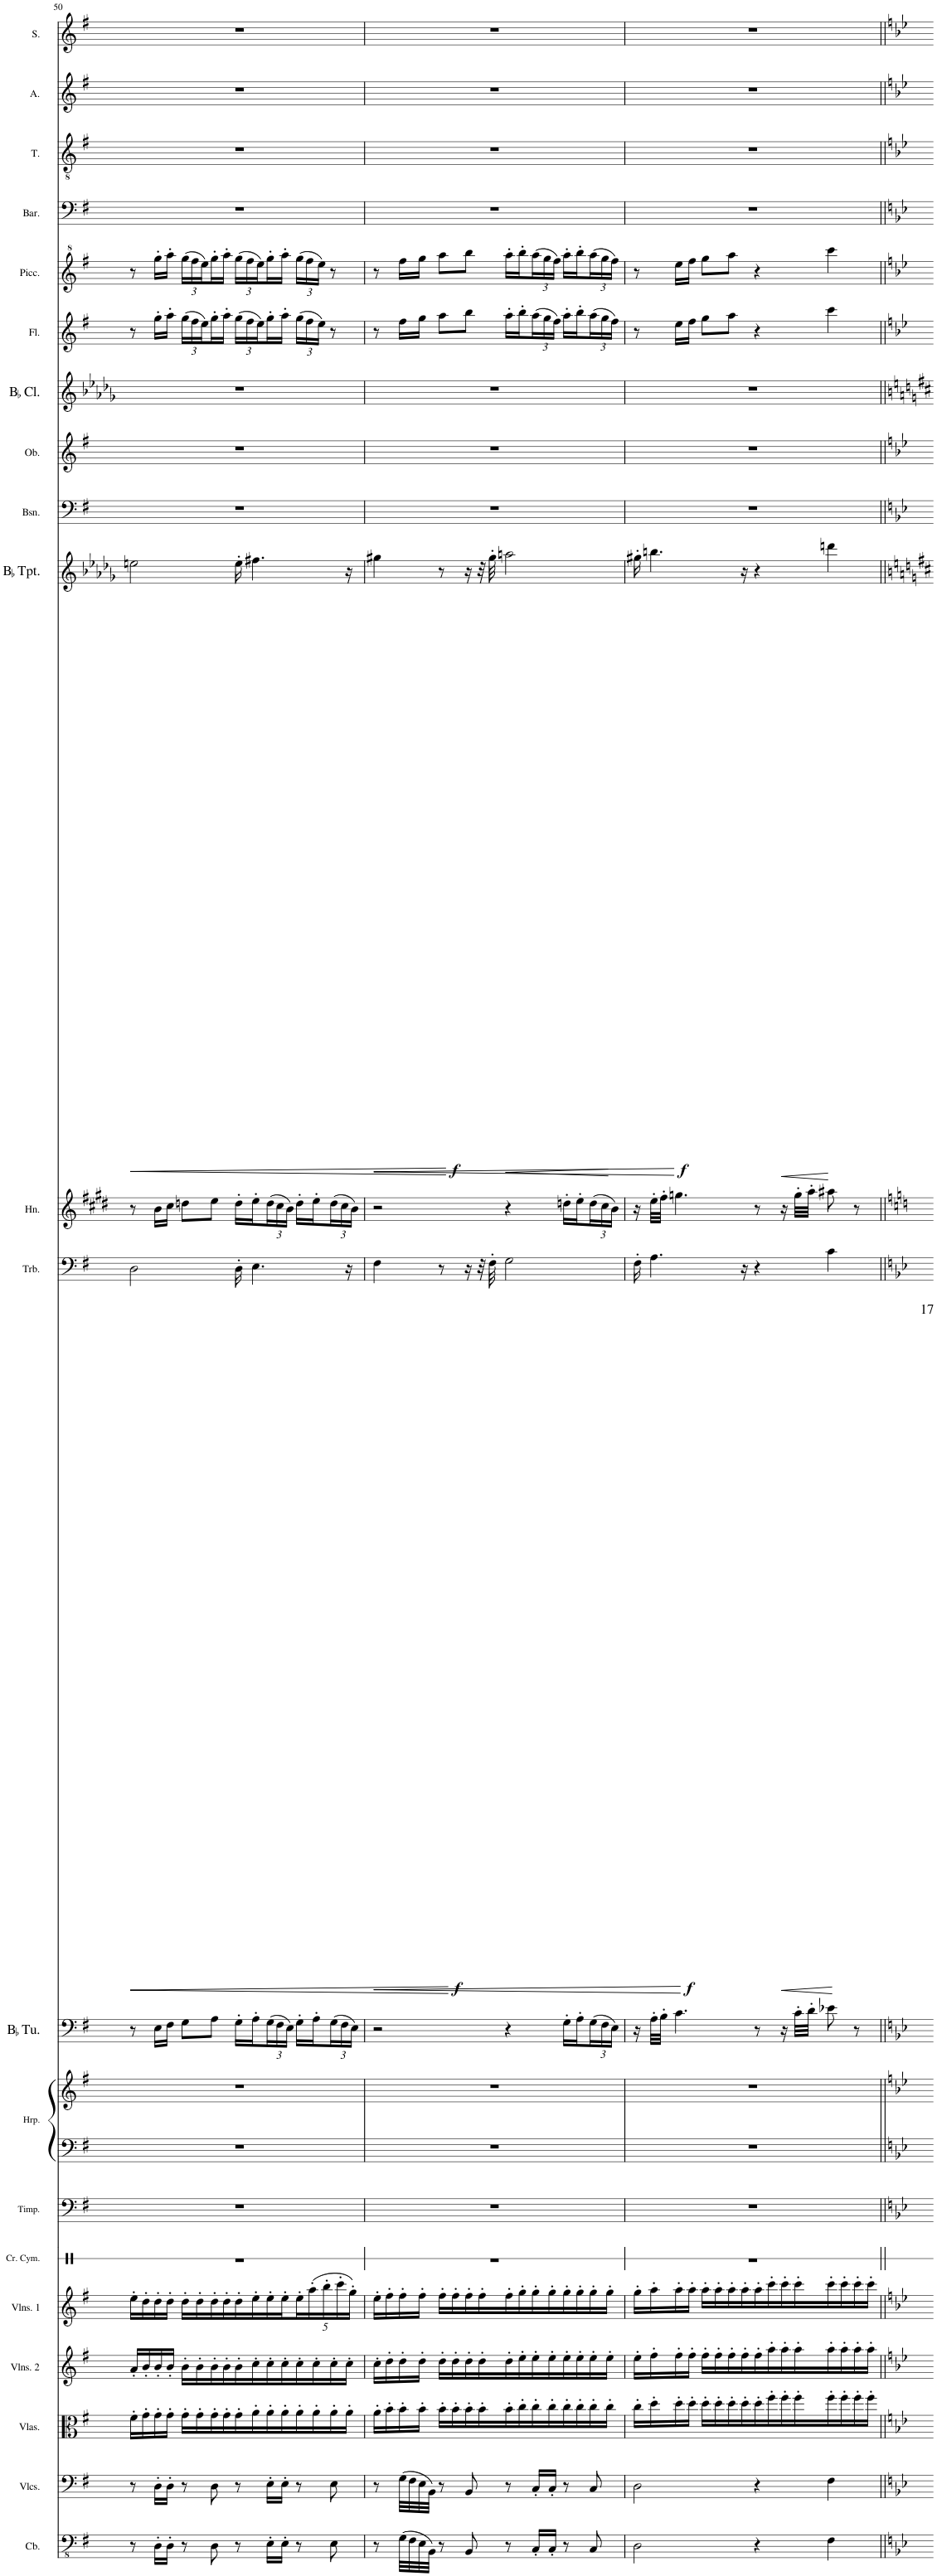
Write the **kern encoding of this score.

**kern	**kern	**kern	**kern	**kern	**kern	**kern	**kern	**kern	**kern	**kern	**dynam	**kern	**kern	**dynam	**kern	**kern	**kern	**kern	**kern	**kern	**kern	**kern	**kern
*part21	*part20	*part19	*part18	*part17	*part16	*part15	*part14	*part14	*part13	*part12	*part12	*part11	*part10	*part10	*part9	*part8	*part7	*part6	*part5	*part4	*part3	*part2	*part1
*staff22	*staff21	*staff20	*staff19	*staff18	*staff17	*staff16	*staff15	*staff14	*staff13	*staff12	*staff12	*staff11	*staff10	*staff10	*staff9	*staff8	*staff7	*staff6	*staff5	*staff4	*staff3	*staff2	*staff1
*I"Contrabass	*I"Violoncellos	*I"Violas	*I"Violins 2	*I"Violins 1	*I"Crash Cymbal	*I"Timpani	*I"Harp	*	*I"BaccidentalFlat Tuba	*I"Trombone	*	*I"Horn	*I"BaccidentalFlat Trumpet	*	*I"Bassoon	*I"Oboe	*I"BaccidentalFlat Clarinet	*I"Flute	*I"Piccolo	*I"Baritone	*I"Tenor	*I"Alto	*I"Soprano
*I'Cb.	*I'Vlcs.	*I'Vlas.	*I'Vlns. 2	*I'Vlns. 1	*I'Cr. Cym.	*I'Timp.	*I'Hrp.	*	*I'BaccidentalFlat Tu.	*I'Trb.	*	*I'Hn.	*I'BaccidentalFlat Tpt.	*	*I'Bsn.	*I'Ob.	*I'BaccidentalFlat Cl.	*I'Fl.	*I'Picc.	*I'Bar.	*I'T.	*I'A.	*I'S.
!!LO:PB:g=z
*clefFv4	*clefF4	*clefC3	*clefG2	*clefG2	*clefX	*clefF4	*clefF4	*clefG2	*clefF4	*clefF4	*	*clefG2	*clefG2	*	*clefF4	*clefG2	*clefG2	*clefG2	*clefG^2	*clefF4	*clefGv2	*clefG2	*clefG2
*Trd7c12	*	*	*	*	*	*	*	*	*	*	*	*Trd4c7	*Trd1c2	*	*	*	*Trd1c2	*	*Trd-7c-12	*	*	*	*
*k[f#]	*k[f#]	*k[f#]	*k[f#]	*k[f#]	*k[]	*k[f#]	*k[f#]	*k[f#]	*k[f#]	*k[f#]	*	*k[f#c#g#d#]	*k[b-e-a-d-g-]	*	*k[f#]	*k[f#]	*k[b-e-a-d-g-]	*k[f#]	*k[f#]	*k[f#]	*k[f#]	*k[f#]	*k[f#]
*M4/4	*M4/4	*M2/4	*M2/4	*M2/4	*M4/4	*M4/4	*M4/4	*M4/4	*M4/4	*M4/4	*	*M4/4	*M4/4	*	*M4/4	*M4/4	*M4/4	*M4/4	*M4/4	*M4/4	*M4/4	*M4/4	*M4/4
=50	=50	=50	=50	=50	=50	=50	=50	=50	=50	=50	=50	=50	=50	=50	=50	=50	=50	=50	=50	=50	=50	=50	=50
!	!	!	!	!	!	!	!	!	!	!	!LO:HP:b	!	!	!LO:HP:b	!	!	!	!	!	!	!	!	!
8r	8r	16f#'\LL	16a'/LL	16ee'\LL	1r	1r	1r	1r	8r	2D\	<	8r	2een\	<	1r	1r	1r	8r	8r	1r	1r	1r	1r
.	.	16g'\	16b'/	16dd'\	.	.	.	.	.	.	.	.	.	.	.	.	.	.	.	.	.	.	.
16DD'\LL	16D'\LL	16g'\	16b'/	16dd'\	.	.	.	.	16E\LL	.	.	16b\LL	.	.	.	.	.	16gg'\LL	16ggg'\LL	.	.	.	.
16DD'\JJ	16D'\JJ	16g'\JJ	16b'/JJ	16dd'\JJ	.	.	.	.	16F#\JJ	.	.	16cc#\JJ	.	.	.	.	.	16aa'\JJ	16aaa'\JJ	.	.	.	.
*	*	*	*	*	*	*	*	*	*	*	*	*	*	*	*	*	*	*Xbrackettup	*Xbrackettup	*	*	*	*
8r	8r	16g'\LL	16b'\LL	16dd'\LL	.	.	.	.	8G\L	.	.	8ddn\L	.	.	.	.	.	(24gg\LL	(24ggg\LL	.	.	.	.
.	.	.	.	.	.	.	.	.	.	.	.	.	.	.	.	.	.	24ff#\	24fff#\	.	.	.	.
.	.	16g'\	16b'\	16dd'\	.	.	.	.	.	.	.	.	.	.	.	.	.	.	.	.	.	.	.
.	.	.	.	.	.	.	.	.	.	.	.	.	.	.	.	.	.	24ee\)	24eee\)	.	.	.	.
8DD\	8D\	16g'\	16b'\	16dd'\	.	.	.	.	8A\J	.	.	8ee\J	.	.	.	.	.	16gg'\	16ggg'\	.	.	.	.
.	.	16g'\	16b'\	16dd'\	.	.	.	.	.	.	.	.	.	.	.	.	.	16aa'\JJ	16aaa'\JJ	.	.	.	.
!	!	!	!	!	!	!	!	!	!	!	!LO:DY:n=1:b	!	!	!LO:DY:n=1:b	!	!	!	!	!	!	!	!	!
8r	8r	16g'\	16b'\	16dd'\	.	.	.	.	16G'\LL	16D'\	[ f	16dd'\LL	16ee'\	[ f	.	.	.	(24gg\LL	(24ggg\LL	.	.	.	.
.	.	.	.	.	.	.	.	.	.	.	.	.	.	.	.	.	.	24ff#\	24fff#\	.	.	.	.
.	.	16a'\	16cc'\	16ee'\	.	.	.	.	16A'\	4.E\	.	16ee'\	4.ff#X\	.	.	.	.	.	.	.	.	.	.
.	.	.	.	.	.	.	.	.	.	.	.	.	.	.	.	.	.	24ee\)	24eee\)	.	.	.	.
*	*	*	*	*	*	*	*	*	*Xbrackettup	*	*	*Xbrackettup	*	*	*	*	*	*	*	*	*	*	*
16EE'\LL	16E'\LL	16a'\	16cc'\	16ee'\	.	.	.	.	(24G\	.	.	(24dd\	.	.	.	.	.	16gg'\	16ggg'\	.	.	.	.
.	.	.	.	.	.	.	.	.	24F#\	.	.	24cc#\	.	.	.	.	.	.	.	.	.	.	.
16EE'\JJ	16E'\JJ	16a'\	16cc'\	16ee'\	.	.	.	.	.	.	.	.	.	.	.	.	.	16aa'\JJ	16aaa'\JJ	.	.	.	.
.	.	.	.	.	.	.	.	.	24E\JJ)	.	.	24b\JJ)	.	.	.	.	.	.	.	.	.	.	.
*	*	*	*	*Xbrackettup	*	*	*	*	*	*	*	*	*	*	*	*	*	*	*	*	*	*	*
8r	8r	16a'\	16cc'\	20ee'\	.	.	.	.	16G'\LL	.	.	16dd'\LL	.	.	.	.	.	(24gg\LL	(24ggg\LL	.	.	.	.
.	.	.	.	.	.	.	.	.	.	.	.	.	.	.	.	.	.	24ff#\	24fff#\	.	.	.	.
.	.	.	.	(20aa'\	.	.	.	.	.	.	.	.	.	.	.	.	.	.	.	.	.	.	.
.	.	16a'\	16cc'\	.	.	.	.	.	16A'\	.	.	16ee'\	.	.	.	.	.	.	.	.	.	.	.
.	.	.	.	.	.	.	.	.	.	.	.	.	.	.	.	.	.	24ee\JJ)	24eee\JJ)	.	.	.	.
.	.	.	.	20bb'\	.	.	.	.	.	.	.	.	.	.	.	.	.	.	.	.	.	.	.
8EE\	8E\	16a'\	16cc'\	.	.	.	.	.	(24G\	.	.	(24dd\	.	.	.	.	.	8r	8r	.	.	.	.
.	.	.	.	20ccc'\	.	.	.	.	.	.	.	.	.	.	.	.	.	.	.	.	.	.	.
.	.	.	.	.	.	.	.	.	24F#\	.	.	24cc#\	.	.	.	.	.	.	.	.	.	.	.
.	.	16a'\JJ	16cc'\JJ	.	.	.	.	.	.	16r	.	.	16r	.	.	.	.	.	.	.	.	.	.
.	.	.	.	20gg'\JJ)	.	.	.	.	.	.	.	.	.	.	.	.	.	.	.	.	.	.	.
.	.	.	.	.	.	.	.	.	24E\JJ)	.	.	24b\JJ)	.	.	.	.	.	.	.	.	.	.	.
=51	=51	=51	=51	=51	=51	=51	=51	=51	=51	=51	=51	=51	=51	=51	=51	=51	=51	=51	=51	=51	=51	=51	=51
!	!	!	!	!	!	!	!	!	!	!	!LO:HP:b	!	!	!LO:HP:b	!	!	!	!	!	!	!	!	!
8r	8r	16a'\LL	16cc'\LL	16ee'\LL	1r	1r	1r	1r	2r	4F#\	<	2r	4gg#X\	<	1r	1r	1r	8r	8r	1r	1r	1r	1r
.	.	16b'\	16dd'\	16ff#'\	.	.	.	.	.	.	.	.	.	.	.	.	.	.	.	.	.	.	.
(32GG\LLL	(32G\LLL	16b'\	16dd'\	16ff#'\	.	.	.	.	.	.	.	.	.	.	.	.	.	16ff#\LL	16fff#\LL	.	.	.	.
32FF#\	32F#\	.	.	.	.	.	.	.	.	.	.	.	.	.	.	.	.	.	.	.	.	.	.
32EE\	32E\	16b'\JJ	16dd'\JJ	16ff#'\JJ	.	.	.	.	.	.	.	.	.	.	.	.	.	16gg\JJ	16ggg\JJ	.	.	.	.
32BBB\JJJ)	32BB\JJJ)	.	.	.	.	.	.	.	.	.	.	.	.	.	.	.	.	.	.	.	.	.	.
8r	8r	16b'\LL	16dd'\LL	16ff#'\LL	.	.	.	.	.	8r	.	.	8r	.	.	.	.	8aa\L	8aaa\L	.	.	.	.
.	.	16b'\	16dd'\	16ff#'\	.	.	.	.	.	.	.	.	.	.	.	.	.	.	.	.	.	.	.
8BBB/	8BB/	16b'\	16dd'\	16ff#'\	.	.	.	.	.	16r	.	.	16r	.	.	.	.	8bb\J	8bbb\J	.	.	.	.
.	.	16b'\	16dd'\	16ff#'\	.	.	.	.	.	32r	.	.	32r	.	.	.	.	.	.	.	.	.	.
!	!	!	!	!	!	!	!	!	!	!	!LO:DY:n=1:b	!	!	!LO:DY:n=1:b	!	!	!	!	!	!	!	!	!
.	.	.	.	.	.	.	.	.	.	32F#'\	[ f	.	32gg#'\	[ f	.	.	.	.	.	.	.	.	.
!	!	!	!	!	!	!	!	!	!	!	!	!	!	!LO:HP:b	!	!	!	!	!	!	!	!	!
8r	8r	16b'\	16dd'\	16ff#'\	.	.	.	.	4r	2G\	.	4r	2aan\	<	.	.	.	16aa'\LL	16aaa'\LL	.	.	.	.
.	.	16cc'\	16ee'\	16gg'\	.	.	.	.	.	.	.	.	.	.	.	.	.	16bb'\	16bbb'\	.	.	.	.
16CC'/LL	16C'/LL	16cc'\	16ee'\	16gg'\	.	.	.	.	.	.	.	.	.	.	.	.	.	(24aa\	(24aaa\	.	.	.	.
.	.	.	.	.	.	.	.	.	.	.	.	.	.	.	.	.	.	24gg\	24ggg\	.	.	.	.
16CC'/JJ	16C'/JJ	16cc'\	16ee'\	16gg'\	.	.	.	.	.	.	.	.	.	.	.	.	.	.	.	.	.	.	.
.	.	.	.	.	.	.	.	.	.	.	.	.	.	.	.	.	.	24ff#\JJ)	24fff#\JJ)	.	.	.	.
8r	8r	16cc'\	16ee'\	16gg'\	.	.	.	.	16G'\LL	.	.	16ddn'\LL	.	.	.	.	.	16aa'\LL	16aaa'\LL	.	.	.	.
.	.	16cc'\	16ee'\	16gg'\	.	.	.	.	16A'\	.	.	16ee'\	.	.	.	.	.	16bb'\	16bbb'\	.	.	.	.
8CC/	8C/	16cc'\	16ee'\	16gg'\	.	.	.	.	(24G\	.	.	(24dd\	.	.	.	.	.	(24aa\	(24aaa\	.	.	.	.
.	.	.	.	.	.	.	.	.	24F#\	.	.	24cc#\	.	.	.	.	.	24gg\	24ggg\	.	.	.	.
.	.	16cc'\JJ	16ee'\JJ	16gg'\JJ	.	.	.	.	.	.	.	.	.	.	.	.	.	.	.	.	.	.	.
.	.	.	.	.	.	.	.	.	24E\JJ)	.	.	24b\JJ)	.	.	.	.	.	24ff#\JJ)	24fff#\JJ)	.	.	.	.
.	.	.	.	.	.	.	.	.	.	.	.	.	.	[	.	.	.	.	.	.	.	.	.
=52	=52	=52	=52	=52	=52	=52	=52	=52	=52	=52	=52	=52	=52	=52	=52	=52	=52	=52	=52	=52	=52	=52	=52
2DD\	2D\	16cc'\LL	16ee'\LL	16gg'\LL	1r	1r	1r	1r	16r	16F#'\	.	16r	16gg#X'\	.	1r	1r	1r	8r	8r	1r	1r	1r	1r
.	.	16dd'\	16ff#'\	16aa'\	.	.	.	.	32A'\LLL	4.A\	.	32ee'\LLL	4.bbn\	.	.	.	.	.	.	.	.	.	.
.	.	.	.	.	.	.	.	.	32B'\JJJ	.	.	32ff#'\JJJ	.	.	.	.	.	.	.	.	.	.	.
.	.	16dd'\	16ff#'\	16aa'\	.	.	.	.	4.c\	.	.	4.ggn\	.	.	.	.	.	16ee\LL	16eee\LL	.	.	.	.
.	.	16dd'\JJ	16ff#'\JJ	16aa'\JJ	.	.	.	.	.	.	.	.	.	.	.	.	.	16ff#\JJ	16fff#\JJ	.	.	.	.
.	.	16dd'\LL	16ff#'\LL	16aa'\LL	.	.	.	.	.	.	.	.	.	.	.	.	.	8gg\L	8ggg\L	.	.	.	.
.	.	16dd'\	16ff#'\	16aa'\	.	.	.	.	.	.	.	.	.	.	.	.	.	.	.	.	.	.	.
.	.	16dd'\	16ff#'\	16aa'\	.	.	.	.	.	.	.	.	.	.	.	.	.	8aa\J	8aaa\J	.	.	.	.
.	.	16dd'\	16ff#'\	16aa'\	.	.	.	.	.	16r	.	.	16r	.	.	.	.	.	.	.	.	.	.
4r	4r	16dd'\	16ff#'\	16aa'\	.	.	.	.	8r	4r	.	8r	4r	.	.	.	.	4r	4r	.	.	.	.
.	.	16ff#'\	16aa'\	16ccc'\	.	.	.	.	.	.	.	.	.	.	.	.	.	.	.	.	.	.	.
.	.	16ff#'\	16aa'\	16ccc'\	.	.	.	.	16r	.	.	16r	.	.	.	.	.	.	.	.	.	.	.
.	.	16ff#'\	16aa'\	16ccc'\	.	.	.	.	32c'\LLL	.	.	32gg'\LLL	.	.	.	.	.	.	.	.	.	.	.
.	.	.	.	.	.	.	.	.	32d'\JJJ	.	.	32aa'\JJJ	.	.	.	.	.	.	.	.	.	.	.
!	!	!	!	!	!	!	!	!	!	!	!LO:HP:b	!	!	!	!	!	!	!	!	!	!	!	!
4FF#\	4F#\	16ff#'\	16aa'\	16ccc'\	.	.	.	.	8e-X\	4c\	<	8aa#X\	4dddn\	.	.	.	.	4ccc\	4cccc\	.	.	.	.
.	.	16ff#'\	16aa'\	16ccc'\	.	.	.	.	.	.	.	.	.	.	.	.	.	.	.	.	.	.	.
.	.	16ff#'\	16aa'\	16ccc'\	.	.	.	.	8r	.	.	8r	.	.	.	.	.	.	.	.	.	.	.
.	.	16ff#'\JJ	16aa'\JJ	16ccc'\JJ	.	.	.	.	.	.	.	.	.	.	.	.	.	.	.	.	.	.	.
.	.	.	.	.	.	.	.	.	.	.	[	.	.	.	.	.	.	.	.	.	.	.	.
=||	=||	=||	=||	=||	=||	=||	=||	=||	=||	=||	=||	=||	=||	=||	=||	=||	=||	=||	=||	=||	=||	=||	=||
*-	*-	*-	*-	*-	*-	*-	*-	*-	*-	*-	*-	*-	*-	*-	*-	*-	*-	*-	*-	*-	*-	*-	*-
